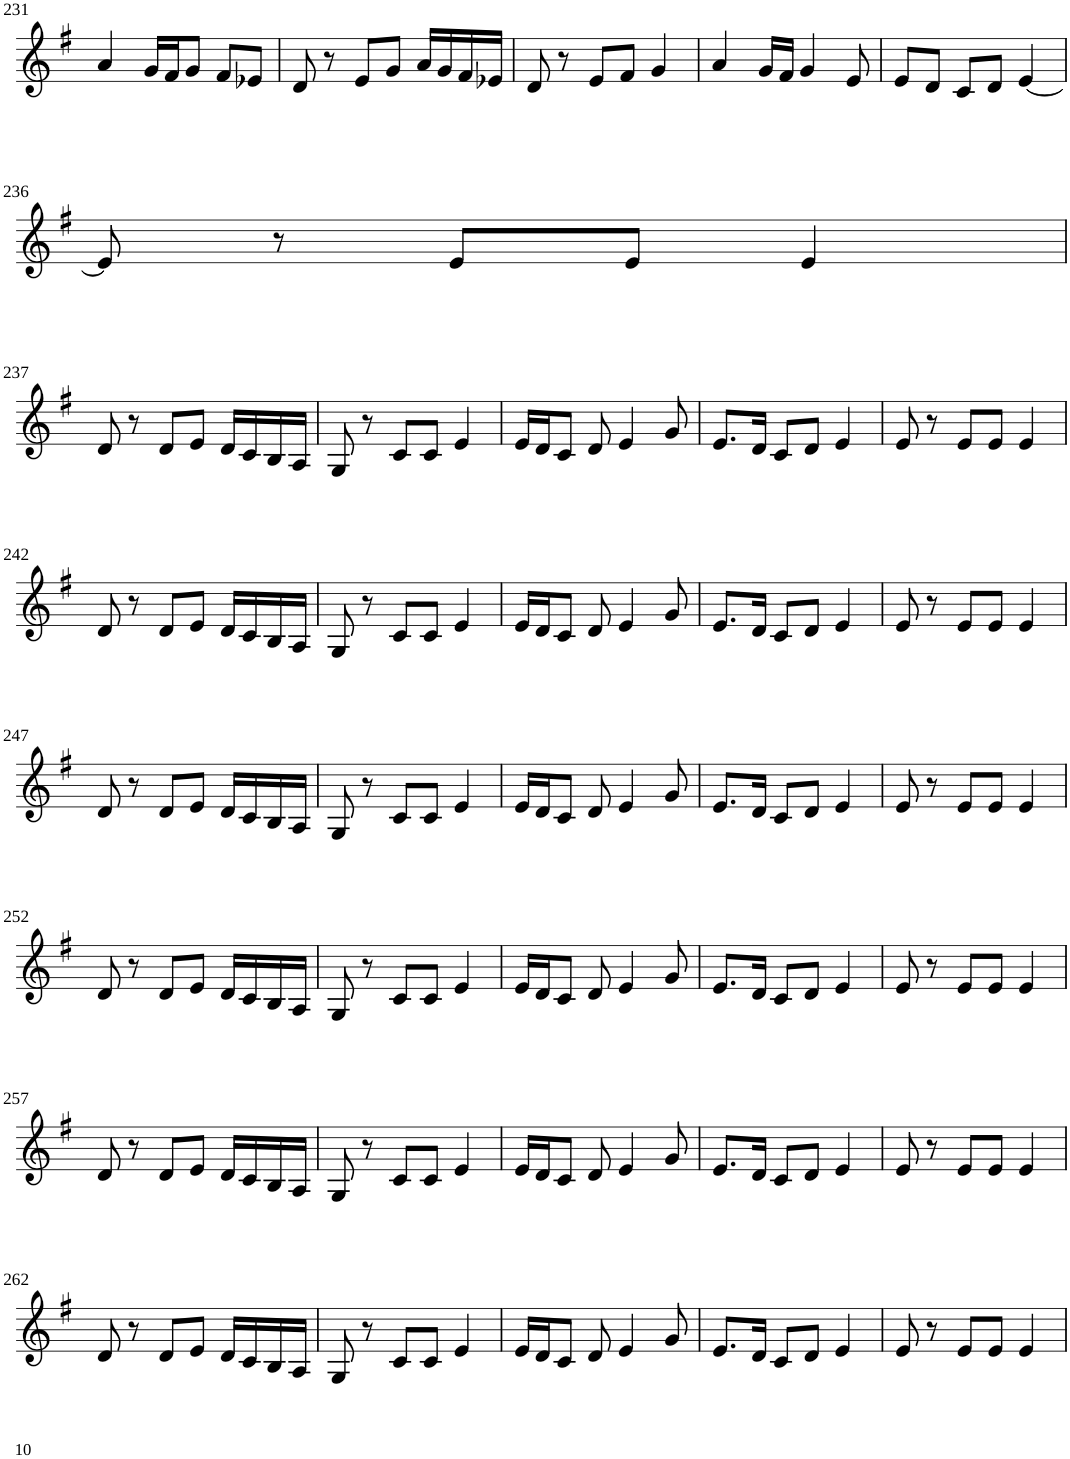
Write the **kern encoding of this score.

**kern
*part1
*staff1
*I"Violin
!!LO:PB:g=z
*clefG2
*k[f#]
*G:
*M3/4
=231
4a/
16g/LL
16f#/J
8g/J
8f#/L
8e-X/J
=232
8d/
8r
8e/L
8g/J
16a/LL
16g/
16f#/
16e-X/JJ
=233
8d/
8r
8e/L
8f#/J
4g/
=234
4a/
16g/LL
16f#/JJ
4g/
8e/
=235
8e/L
8d/J
8c/L
8d/J
[4e/
!!LO:LB:g=z
=236
8e/]
8r
8e/L
8e/J
4e/
!!LO:LB:g=z
=237
8d/
8r
8d/L
8e/J
16d/LL
16c/
16B/
16A/JJ
=238
8G/
8r
8c/L
8c/J
4e/
=239
16e/LL
16d/J
8c/J
8d/
4e/
8g/
=240
8.e/L
16d/Jk
8c/L
8d/J
4e/
=241
8e/
8r
8e/L
8e/J
4e/
!!LO:LB:g=z
=242
8d/
8r
8d/L
8e/J
16d/LL
16c/
16B/
16A/JJ
=243
8G/
8r
8c/L
8c/J
4e/
=244
16e/LL
16d/J
8c/J
8d/
4e/
8g/
=245
8.e/L
16d/Jk
8c/L
8d/J
4e/
=246
8e/
8r
8e/L
8e/J
4e/
!!LO:LB:g=z
=247
8d/
8r
8d/L
8e/J
16d/LL
16c/
16B/
16A/JJ
=248
8G/
8r
8c/L
8c/J
4e/
=249
16e/LL
16d/J
8c/J
8d/
4e/
8g/
=250
8.e/L
16d/Jk
8c/L
8d/J
4e/
=251
8e/
8r
8e/L
8e/J
4e/
!!LO:LB:g=z
=252
8d/
8r
8d/L
8e/J
16d/LL
16c/
16B/
16A/JJ
=253
8G/
8r
8c/L
8c/J
4e/
=254
16e/LL
16d/J
8c/J
8d/
4e/
8g/
=255
8.e/L
16d/Jk
8c/L
8d/J
4e/
=256
8e/
8r
8e/L
8e/J
4e/
!!LO:LB:g=z
=257
8d/
8r
8d/L
8e/J
16d/LL
16c/
16B/
16A/JJ
=258
8G/
8r
8c/L
8c/J
4e/
=259
16e/LL
16d/J
8c/J
8d/
4e/
8g/
=260
8.e/L
16d/Jk
8c/L
8d/J
4e/
=261
8e/
8r
8e/L
8e/J
4e/
!!LO:LB:g=z
=262
8d/
8r
8d/L
8e/J
16d/LL
16c/
16B/
16A/JJ
=263
8G/
8r
8c/L
8c/J
4e/
=264
16e/LL
16d/J
8c/J
8d/
4e/
8g/
=265
8.e/L
16d/Jk
8c/L
8d/J
4e/
=266
8e/
8r
8e/L
8e/J
4e/
=
*-
